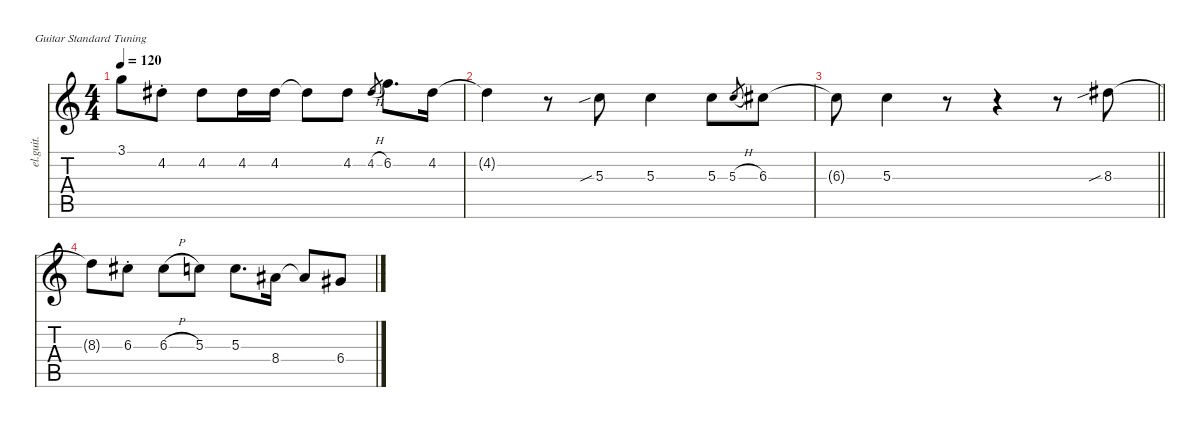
\defaultSystemsLayout 4
\hideDynamics
\bracketExtendMode nobrackets
\track ("Clean Guitar" "el.guit.") {instrument electricguitarclean}
\staff {score tabs}
\tuning (E4 B3 G3 D3 A2 E2)
\ts (4 4)
\tempo 120
\clef g2
\ks c
3.1{t}.8{dy mf} 4.2{st acc #}.8 4.2{acc #}.8 4.2{acc #}.16 4.2{acc #}.16 4.2{t acc #}.8 4.2{acc #}.8 4.2{h acc #}.8{gr} 6.2.8{d} 4.2{acc #}.16 |
4.2{t acc #}.4 r.8 5.3{sib}.8 5.3.4 5.3.8 5.3{h}.8{gr} 6.3{acc #}.8 |
\barLineRight lightlight
6.3{t acc #}.8{beam Down} 5.3.4{beam Down} r.8{beam Down} r.4{beam Down} r.8{beam Down} 8.3{sib acc #}.8{beam Down} |
8.3{t acc #}.8{beam Down} 6.3{st acc #}.8{beam Down} 6.3{h acc #}.8{beam Down} 5.3.8{beam Down} 5.3.8{d beam Down} 8.4{acc #}.16{beam Down} 8.4{t acc #}.8{beam Up} 6.4{acc #}.8{beam Up}
